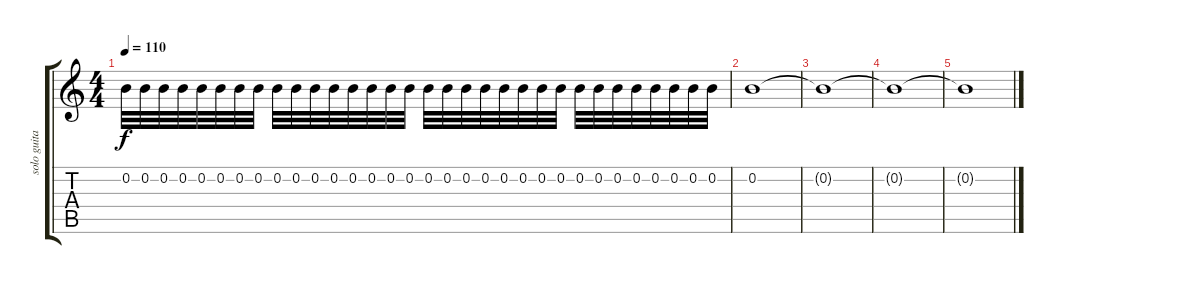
\track ("solo guitar" "solo guita") {instrument overdrivenguitar}
\staff {score tabs}
\tuning (E4 B3 G3 D3 A2 E2) {hide}
\ts (4 4)
\tempo 110
\clef g2
\ks c
0.2.32{dy f} 0.2.32 0.2.32 0.2.32 0.2.32 0.2.32 0.2.32 0.2.32 0.2.32 0.2.32 0.2.32 0.2.32 0.2.32 0.2.32 0.2.32 0.2.32 0.2.32 0.2.32 0.2.32 0.2.32 0.2.32 0.2.32 0.2.32 0.2.32 0.2.32 0.2.32 0.2.32 0.2.32 0.2.32 0.2.32 0.2.32 0.2.32 |
0.2.1{volume 0} |
0.2{t}.1 |
0.2{t}.1 |
0.2{t}.1
